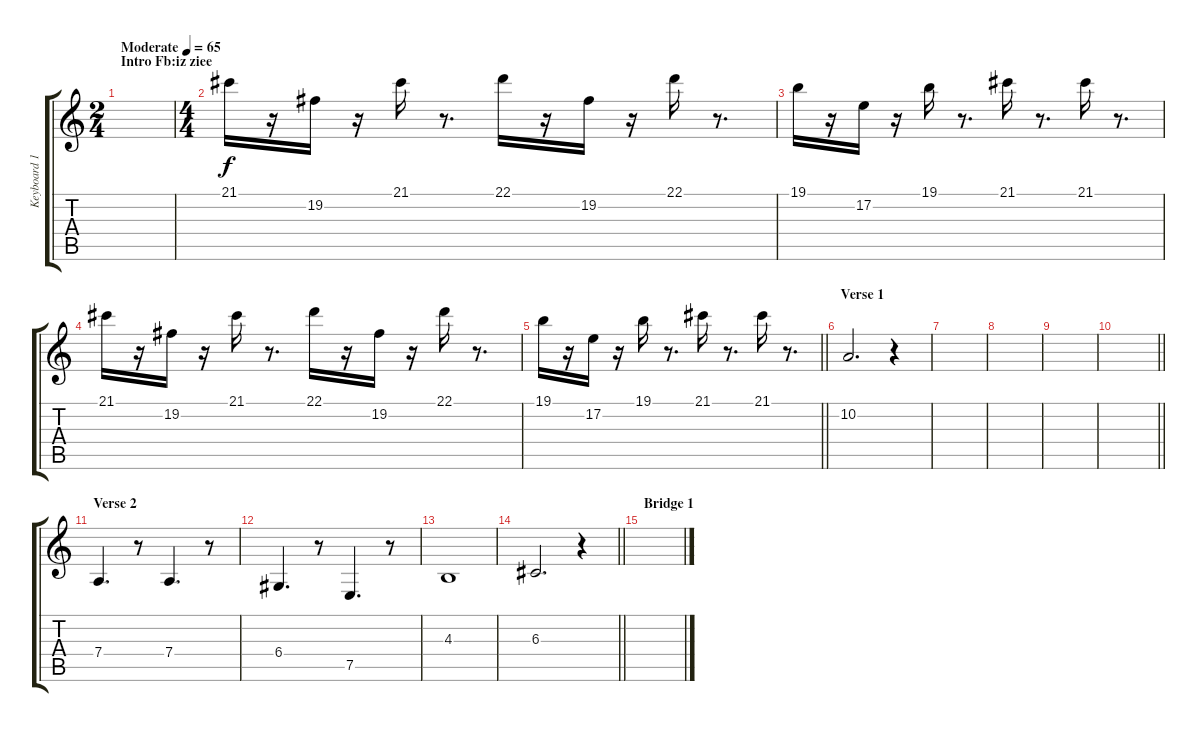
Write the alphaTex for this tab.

\track ("Keyboard 1" "Keyboard 1") {instrument stringensemble1}
\staff {score tabs}
\tuning (E4 B3 G3 D3 A2 E2) {hide}
\ts (2 4)
\section ("" "Intro Fb:iz ziee")
\tempo (65 "Moderate")
\clef g2
\ks c
|
\ts (4 4)
21.1.16 r.16 19.2.16 r.16 21.1.16 r.8{d} 22.1.16 r.16 19.2.16 r.16 22.1.16 r.8{d} |
19.1.16 r.16 17.2.16 r.16 19.1.16 r.8{d} 21.1.16 r.8{d} 21.1.16 r.8{d} |
21.1.16 r.16 19.2.16 r.16 21.1.16 r.8{d} 22.1.16 r.16 19.2.16 r.16 22.1.16 r.8{d} |
\barLineRight lightlight
19.1.16 r.16 17.2.16 r.16 19.1.16 r.8{d} 21.1.16 r.8{d} 21.1.16 r.8{d} |
\section ("" "Verse 1")
10.2.2{d} r.4 |
|
|
|
\barLineRight lightlight
|
\section ("" "Verse 2")
7.4.4{d} r.8 7.4.4{d} r.8 |
6.4.4{d} r.8 7.5.4{d} r.8 |
4.3.1 |
\barLineRight lightlight
6.3.2{d} r.4 |
\section ("" "Bridge 1")
